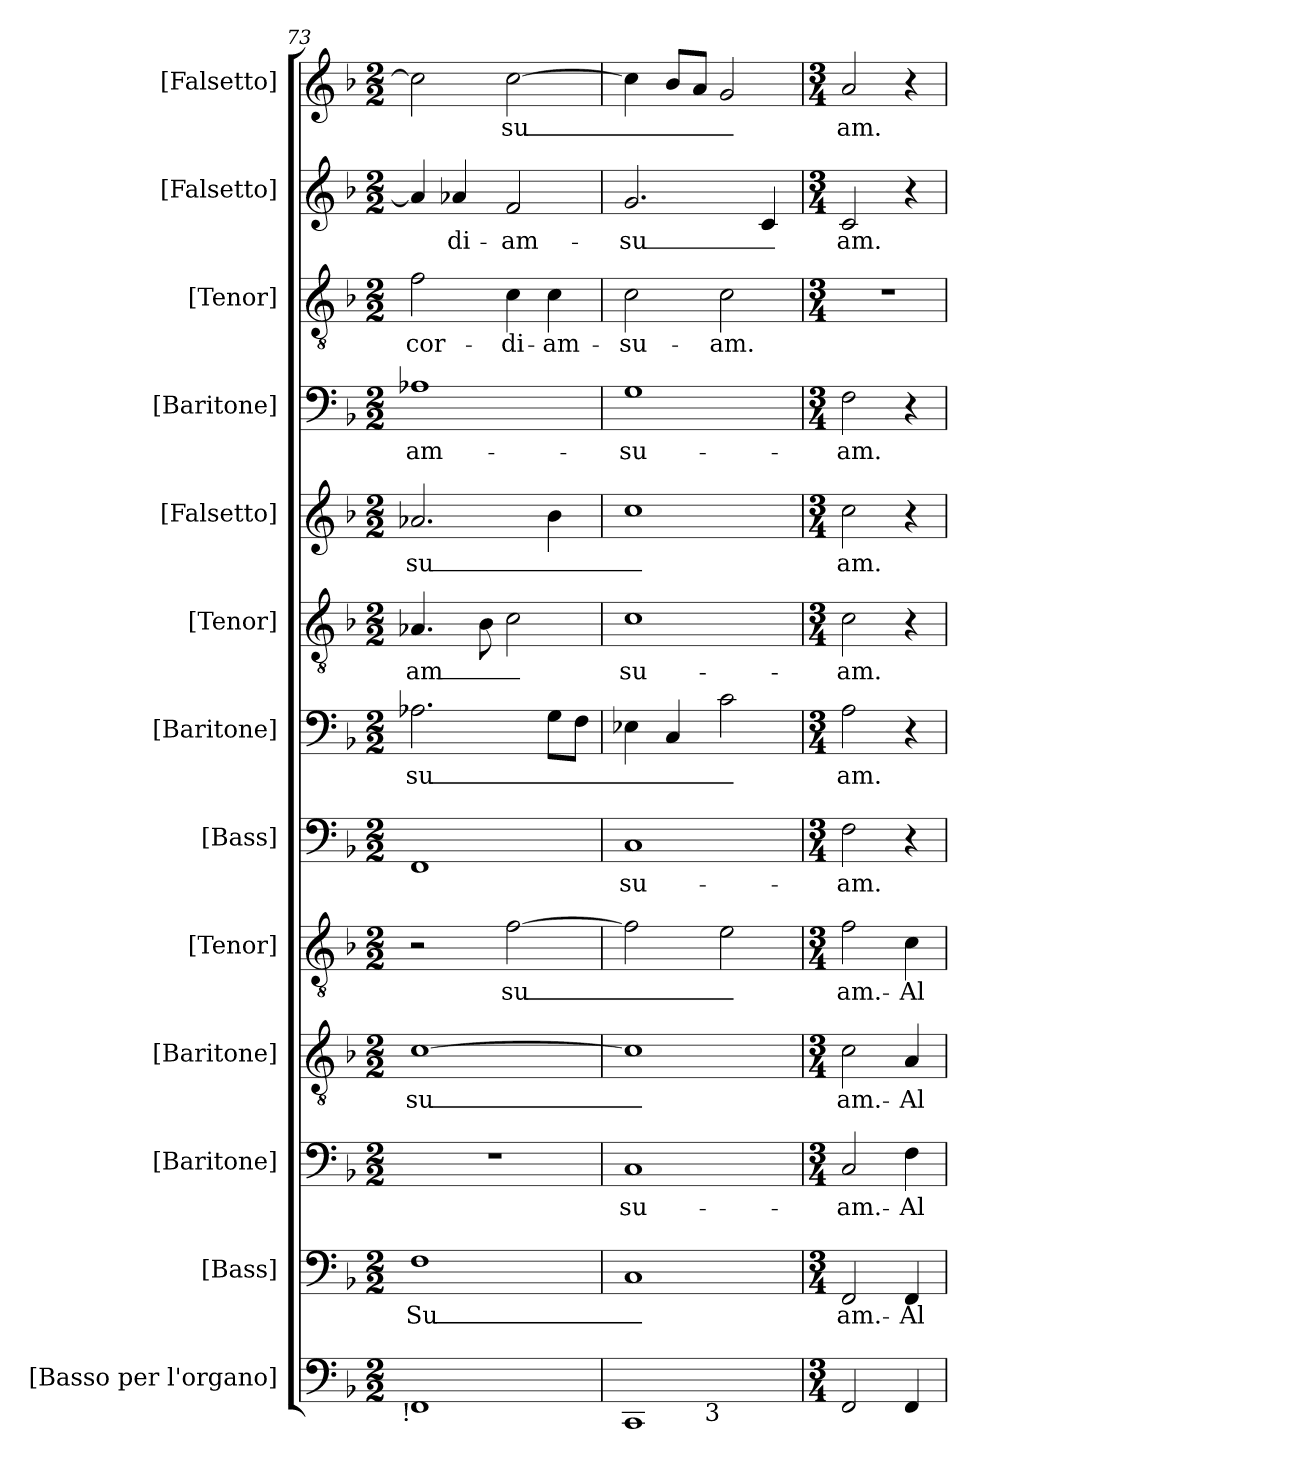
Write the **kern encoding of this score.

**kern	**kern	**text	**kern	**text	**kern	**text	**kern	**text	**kern	**text	**kern	**text	**kern	**text	**kern	**text	**kern	**text	**kern	**text	**kern	**text	**kern	**text
*part13	*part12	*part12	*part11	*part11	*part10	*part10	*part9	*part9	*part8	*part8	*part7	*part7	*part6	*part6	*part5	*part5	*part4	*part4	*part3	*part3	*part2	*part2	*part1	*part1
*staff13	*staff12	*staff12	*staff11	*staff11	*staff10	*staff10	*staff9	*staff9	*staff8	*staff8	*staff7	*staff7	*staff6	*staff6	*staff5	*staff5	*staff4	*staff4	*staff3	*staff3	*staff2	*staff2	*staff1	*staff1
*I"[Basso per l'organo]	*I"[Bass]	*	*I"[Baritone]	*	*I"[Baritone]	*	*I"[Tenor]	*	*I"[Bass]	*	*I"[Baritone]	*	*I"[Tenor]	*	*I"[Falsetto]	*	*I"[Baritone]	*	*I"[Tenor]	*	*I"[Falsetto]	*	*I"[Falsetto]	*
*	*I'B.	*	*I'Bar.	*	*I'Bar.	*	*I'T.	*	*I'B.	*	*I'Bar.	*	*I'T.	*	*	*	*I'Bar.	*	*I'T.	*	*	*	*	*
!!LO:PB:g=z
*clefF4	*clefF4	*	*clefF4	*	*clefGv2	*	*clefGv2	*	*clefF4	*	*clefF4	*	*clefGv2	*	*clefG2	*	*clefF4	*	*clefGv2	*	*clefG2	*	*clefG2	*
*	*	*	*	*	*ITrd7c12	*	*ITrd7c12	*	*	*	*	*	*ITrd7c12	*	*	*	*	*	*ITrd7c12	*	*	*	*	*
*k[b-]	*k[b-]	*	*k[b-]	*	*k[b-]	*	*k[b-]	*	*k[b-]	*	*k[b-]	*	*k[b-]	*	*k[b-]	*	*k[b-]	*	*k[b-]	*	*k[b-]	*	*k[b-]	*
*F:	*F:	*	*F:	*	*F:	*	*F:	*	*F:	*	*F:	*	*F:	*	*F:	*	*F:	*	*F:	*	*F:	*	*F:	*
*M2/2	*M2/2	*	*M2/2	*	*M2/2	*	*M2/2	*	*M2/2	*	*M2/2	*	*M2/2	*	*M2/2	*	*M2/2	*	*M2/2	*	*M2/2	*	*M2/2	*
=73	=73	=73	=73	=73	=73	=73	=73	=73	=73	=73	=73	=73	=73	=73	=73	=73	=73	=73	=73	=73	=73	=73	=73	=73
!	!	!LO:LY:b:color=#000000	!	!	!	!	!	!	!	!	!	!	!	!	!	!	!	!	!	!	!	!	!	!
!	!	!	!	!	!	!LO:LY:b:color=#000000	!	!	!	!	!	!	!	!	!	!	!	!	!	!	!	!	!	!
!	!	!	!	!	!	!	!	!	!	!	!	!LO:LY:b:color=#000000	!	!	!	!	!	!	!	!	!	!	!	!
!	!	!	!	!	!	!	!	!	!	!	!	!	!	!LO:LY:b:color=#000000	!	!	!	!	!	!	!	!	!	!
!	!	!	!	!	!	!	!	!	!	!	!	!	!	!	!	!LO:LY:b:color=#000000	!	!	!	!	!	!	!	!
!	!	!	!	!	!	!	!	!	!	!	!	!	!	!	!	!	!	!LO:LY:b:color=#000000	!	!	!	!	!	!
!LO:TX:b:rj:t=!	!	!	!	!	!	!	!	!	!	!	!	!	!	!	!	!	!	!	!	!	!	!	!	!
!	!	!	!	!	!	!	!	!	!	!	!	!	!	!	!	!	!	!	!	!LO:LY:b:color=#000000	!	!	!	!
1FFi	1Fi	-Su_-	1r	.	[1Ci	-su_-	2r	.	1FFi	.	2.A-Xi\	-su_-	4.AA-Xi/	-am_-	2.a-Xi/	-su_-	1A-Xi	-am-	2Fi\	-cor--	4a-i/]	.	2cci\]	.
!	!	!	!	!	!	!	!	!	!	!	!	!	!	!	!	!	!	!	!	!	!	!LO:LY:b:color=#000000	!	!
.	.	.	.	.	.	.	.	.	.	.	.	.	.	.	.	.	.	.	.	.	4a-Xi/	-di--	.	.
.	.	.	.	.	.	.	.	.	.	.	.	.	8BB-i\	.	.	.	.	.	.	.	.	.	.	.
!	!	!	!	!	!	!	!	!LO:LY:b:color=#000000	!	!	!	!	!	!	!	!	!	!	!	!	!	!	!	!
!	!	!	!	!	!	!	!	!	!	!	!	!	!	!	!	!	!	!	!	!LO:LY:b:color=#000000	!	!	!	!
!	!	!	!	!	!	!	!	!	!	!	!	!	!	!	!	!	!	!	!	!	!	!LO:LY:b:color=#000000	!	!
!	!	!	!	!	!	!	!	!	!	!	!	!	!	!	!	!	!	!	!	!	!	!	!	!LO:LY:b:color=#000000
.	.	.	.	.	.	.	[2Fi\	-su_-	.	.	.	.	2Ci\	.	.	.	.	.	4Ci\	-di--	2fi/	-am-	[2cci\	-su_-
!	!	!	!	!	!	!	!	!	!	!	!	!	!	!	!	!	!	!	!	!LO:LY:b:color=#000000	!	!	!	!
.	.	.	.	.	.	.	.	.	.	.	8Gi\L	.	.	.	4b-i\	.	.	.	4Ci\	-am-	.	.	.	.
.	.	.	.	.	.	.	.	.	.	.	8Fi\J	.	.	.	.	.	.	.	.	.	.	.	.	.
=74	=74	=74	=74	=74	=74	=74	=74	=74	=74	=74	=74	=74	=74	=74	=74	=74	=74	=74	=74	=74	=74	=74	=74	=74
!	!	!	!	!LO:LY:b:color=#000000	!	!	!	!	!	!	!	!	!	!	!	!	!	!	!	!	!	!	!	!
!	!	!	!	!	!	!	!	!	!	!LO:LY:b:color=#000000	!	!	!	!	!	!	!	!	!	!	!	!	!	!
!	!	!	!	!	!	!	!	!	!	!	!	!	!	!LO:LY:b:color=#000000	!	!	!	!	!	!	!	!	!	!
!	!	!	!	!	!	!	!	!	!	!	!	!	!	!	!	!	!	!LO:LY:b:color=#000000	!	!	!	!	!	!
!	!	!	!	!	!	!	!	!	!	!	!	!	!	!	!	!	!	!	!	!LO:LY:b:color=#000000	!	!	!	!
!LO:TX:b:rj:t=4	!	!	!	!	!	!	!	!	!	!	!	!	!	!	!	!	!	!	!	!	!	!	!	!
!	!	!	!	!	!	!	!	!	!	!	!	!	!	!	!	!	!	!	!	!	!	!LO:LY:b:color=#000000	!	!
*^	*	*	*	*	*	*	*	*	*	*	*	*	*	*	*	*	*	*	*	*	*	*	*	*
1CCi	2ryy	1Ci	.	1Ci	-su--	1Ci]	.	2Fi\]	.	1Ci	-su--	4E-Xi\	.	1Ci	-su--	1cci	.	1Gi	-su--	2Ci\	-su--	2.gi/	-su_-	4cci\]	.
.	.	.	.	.	.	.	.	.	.	.	.	4Ci/	.	.	.	.	.	.	.	.	.	.	.	8b-i/L	.
.	.	.	.	.	.	.	.	.	.	.	.	.	.	.	.	.	.	.	.	.	.	.	.	8ai/J	.
!	!LO:TX:b:rj:t=3	!	!	!	!	!	!	!	!	!	!	!	!	!	!	!	!	!	!	!	!	!	!	!	!
!	!	!	!	!	!	!	!	!	!	!	!	!	!	!	!	!	!	!	!	!	!LO:LY:b:color=#000000	!	!	!	!
.	2ryy	.	.	.	.	.	.	2Ei\	.	.	.	2ci\	.	.	.	.	.	.	.	2Ci\	-am.-	.	.	2gi/	.
.	.	.	.	.	.	.	.	.	.	.	.	.	.	.	.	.	.	.	.	.	.	4ci/	.	.	.
*v	*v	*	*	*	*	*	*	*	*	*	*	*	*	*	*	*	*	*	*	*	*	*	*	*	*
=75	=75	=75	=75	=75	=75	=75	=75	=75	=75	=75	=75	=75	=75	=75	=75	=75	=75	=75	=75	=75	=75	=75	=75	=75
*M3/4	*M3/4	*	*M3/4	*	*M3/4	*	*M3/4	*	*M3/4	*	*M3/4	*	*M3/4	*	*M3/4	*	*M3/4	*	*M3/4	*	*M3/4	*	*M3/4	*
*^	*	*	*	*	*	*	*	*	*	*	*	*	*	*	*	*	*	*	*	*	*	*	*	*
!	!	!	!LO:LY:b:color=#000000	!	!	!	!	!	!	!	!	!	!	!	!	!	!	!	!	!	!	!	!	!	!
*v	*v	*	*	*	*	*	*	*	*	*	*	*	*	*	*	*	*	*	*	*	*	*	*	*	*
*^	*	*	*	*	*	*	*	*	*	*	*	*	*	*	*	*	*	*	*	*	*	*	*	*
!	!	!	!	!	!LO:LY:b:color=#000000	!	!	!	!	!	!	!	!	!	!	!	!	!	!	!	!	!	!	!	!
*v	*v	*	*	*	*	*	*	*	*	*	*	*	*	*	*	*	*	*	*	*	*	*	*	*	*
*^	*	*	*	*	*	*	*	*	*	*	*	*	*	*	*	*	*	*	*	*	*	*	*	*
!	!	!	!	!	!	!	!LO:LY:b:color=#000000	!	!	!	!	!	!	!	!	!	!	!	!	!	!	!	!	!	!
*v	*v	*	*	*	*	*	*	*	*	*	*	*	*	*	*	*	*	*	*	*	*	*	*	*	*
*^	*	*	*	*	*	*	*	*	*	*	*	*	*	*	*	*	*	*	*	*	*	*	*	*
!	!	!	!	!	!	!	!	!	!LO:LY:b:color=#000000	!	!	!	!	!	!	!	!	!	!	!	!	!	!	!	!
*v	*v	*	*	*	*	*	*	*	*	*	*	*	*	*	*	*	*	*	*	*	*	*	*	*	*
*^	*	*	*	*	*	*	*	*	*	*	*	*	*	*	*	*	*	*	*	*	*	*	*	*
!	!	!	!	!	!	!	!	!	!	!	!LO:LY:b:color=#000000	!	!	!	!	!	!	!	!	!	!	!	!	!	!
*v	*v	*	*	*	*	*	*	*	*	*	*	*	*	*	*	*	*	*	*	*	*	*	*	*	*
*^	*	*	*	*	*	*	*	*	*	*	*	*	*	*	*	*	*	*	*	*	*	*	*	*
!	!	!	!	!	!	!	!	!	!	!	!	!	!LO:LY:b:color=#000000	!	!	!	!	!	!	!	!	!	!	!	!
*v	*v	*	*	*	*	*	*	*	*	*	*	*	*	*	*	*	*	*	*	*	*	*	*	*	*
*^	*	*	*	*	*	*	*	*	*	*	*	*	*	*	*	*	*	*	*	*	*	*	*	*
!	!	!	!	!	!	!	!	!	!	!	!	!	!	!	!LO:LY:b:color=#000000	!	!	!	!	!	!	!	!	!	!
*v	*v	*	*	*	*	*	*	*	*	*	*	*	*	*	*	*	*	*	*	*	*	*	*	*	*
*^	*	*	*	*	*	*	*	*	*	*	*	*	*	*	*	*	*	*	*	*	*	*	*	*
!	!	!	!	!	!	!	!	!	!	!	!	!	!	!	!	!	!LO:LY:b:color=#000000	!	!	!	!	!	!	!	!
*v	*v	*	*	*	*	*	*	*	*	*	*	*	*	*	*	*	*	*	*	*	*	*	*	*	*
*^	*	*	*	*	*	*	*	*	*	*	*	*	*	*	*	*	*	*	*	*	*	*	*	*
!	!	!	!	!	!	!	!	!	!	!	!	!	!	!	!	!	!	!	!LO:LY:b:color=#000000	!LO:N:vis=1	!	!	!	!	!
*v	*v	*	*	*	*	*	*	*	*	*	*	*	*	*	*	*	*	*	*	*	*	*	*	*	*
*^	*	*	*	*	*	*	*	*	*	*	*	*	*	*	*	*	*	*	*	*	*	*	*	*
!	!	!	!	!	!	!	!	!	!	!	!	!	!	!	!	!	!	!	!	!	!	!	!LO:LY:b:color=#000000	!	!
*v	*v	*	*	*	*	*	*	*	*	*	*	*	*	*	*	*	*	*	*	*	*	*	*	*	*
*^	*	*	*	*	*	*	*	*	*	*	*	*	*	*	*	*	*	*	*	*	*	*	*	*
!	!	!	!	!	!	!	!	!	!	!	!	!	!	!	!	!	!	!	!	!	!	!	!	!	!LO:LY:b:color=#000000
*v	*v	*	*	*	*	*	*	*	*	*	*	*	*	*	*	*	*	*	*	*	*	*	*	*	*
2FFi/	2FFi/	-am.-	2Ci/	-am.-	2Ci\	-am.-	2Fi\	-am.-	2Fi\	-am.-	2Ai\	-am.-	2Ci\	-am.-	2cci\	-am.-	2Fi\	-am.-	2.r	.	2ci/	-am.-	2ai/	-am.-
!	!	!LO:LY:b:color=#000000	!	!	!	!	!	!	!	!	!	!	!	!	!	!	!	!	!	!	!	!	!	!
!	!	!	!	!LO:LY:b:color=#000000	!	!	!	!	!	!	!	!	!	!	!	!	!	!	!	!	!	!	!	!
!	!	!	!	!	!	!LO:LY:b:color=#000000	!	!	!	!	!	!	!	!	!	!	!	!	!	!	!	!	!	!
!	!	!	!	!	!	!	!	!LO:LY:b:color=#000000	!	!	!	!	!	!	!	!	!	!	!	!	!	!	!	!
4FFi/	4FFi/	-Al--	4Fi\	-Al--	4AAi/	-Al--	4Ci\	-Al--	4r	.	4r	.	4r	.	4r	.	4r	.	.	.	4r	.	4r	.
=	=	=	=	=	=	=	=	=	=	=	=	=	=	=	=	=	=	=	=	=	=	=	=	=
*-	*-	*-	*-	*-	*-	*-	*-	*-	*-	*-	*-	*-	*-	*-	*-	*-	*-	*-	*-	*-	*-	*-	*-	*-
